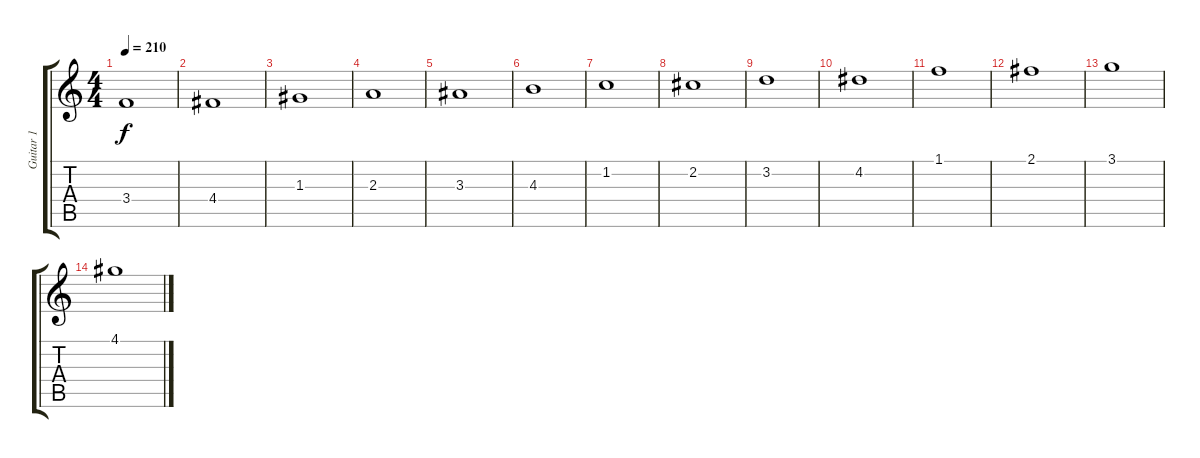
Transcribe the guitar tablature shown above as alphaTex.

\track ("Guitar 1" "Guitar 1") {instrument distortionguitar}
\staff {score tabs}
\tuning (E4 B3 G3 D3 A2 E2) {hide}
\ts (4 4)
\tempo 210
\clef g2
\ks c
3.4.1{dy f} |
4.4.1 |
1.3.1 |
2.3.1 |
3.3.1 |
4.3.1 |
1.2.1 |
2.2.1 |
3.2.1 |
4.2.1 |
1.1.1 |
2.1.1 |
3.1.1 |
4.1.1
